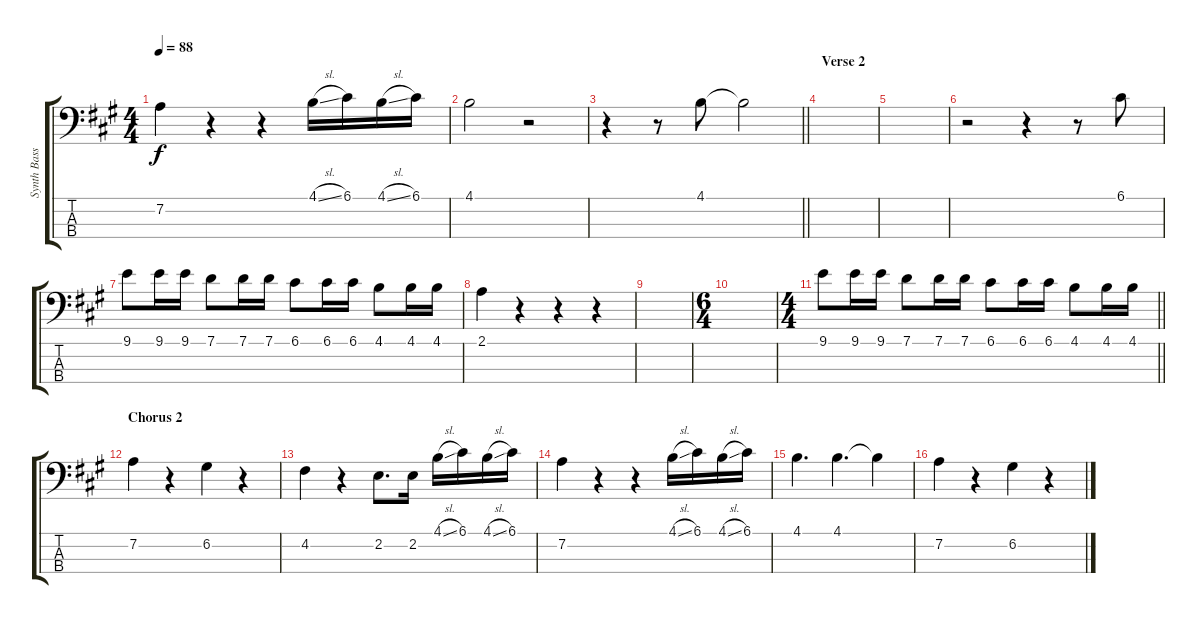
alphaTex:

\track ("Synth Bass" "Synth Bass") {instrument synthbass1}
\staff {score tabs}
\tuning (G2 D2 A1 E1) {hide}
\ts (4 4)
\tempo 88
\clef f4
\ks a
7.2.4{dy f} r.4 r.4 4.1{sl}.16 6.1.16 4.1{sl}.16 6.1.16 |
4.1.2 r.2 |
\barLineRight lightlight
r.4 r.8 4.1.8 4.1{t}.2 |
\section ("" "Verse 2")
|
|
r.2 r.4 r.8 6.1.8{volume 10 instrument electricbassfinger} |
9.1.8 9.1.16 9.1.16 7.1.8 7.1.16 7.1.16 6.1.8 6.1.16 6.1.16 4.1.8 4.1.16 4.1.16 |
2.1.4 r.4 r.4 r.4 |
|
\ts (6 4)
|
\ts (4 4)
\barLineRight lightlight
9.1.8 9.1.16 9.1.16 7.1.8 7.1.16 7.1.16 6.1.8 6.1.16 6.1.16 4.1.8 4.1.16 4.1.16 |
\section ("" "Chorus 2")
7.2.4{volume 14 instrument synthbass1} r.4 6.2.4 r.4 |
4.2.4 r.4 2.2.8{d} 2.2.16 4.1{sl}.16 6.1.16 4.1{sl}.16 6.1.16 |
7.2.4 r.4 r.4 4.1{sl}.16 6.1.16 4.1{sl}.16 6.1.16 |
4.1.4{d} 4.1.4{d} 4.1{t}.4 |
7.2.4 r.4 6.2.4 r.4
